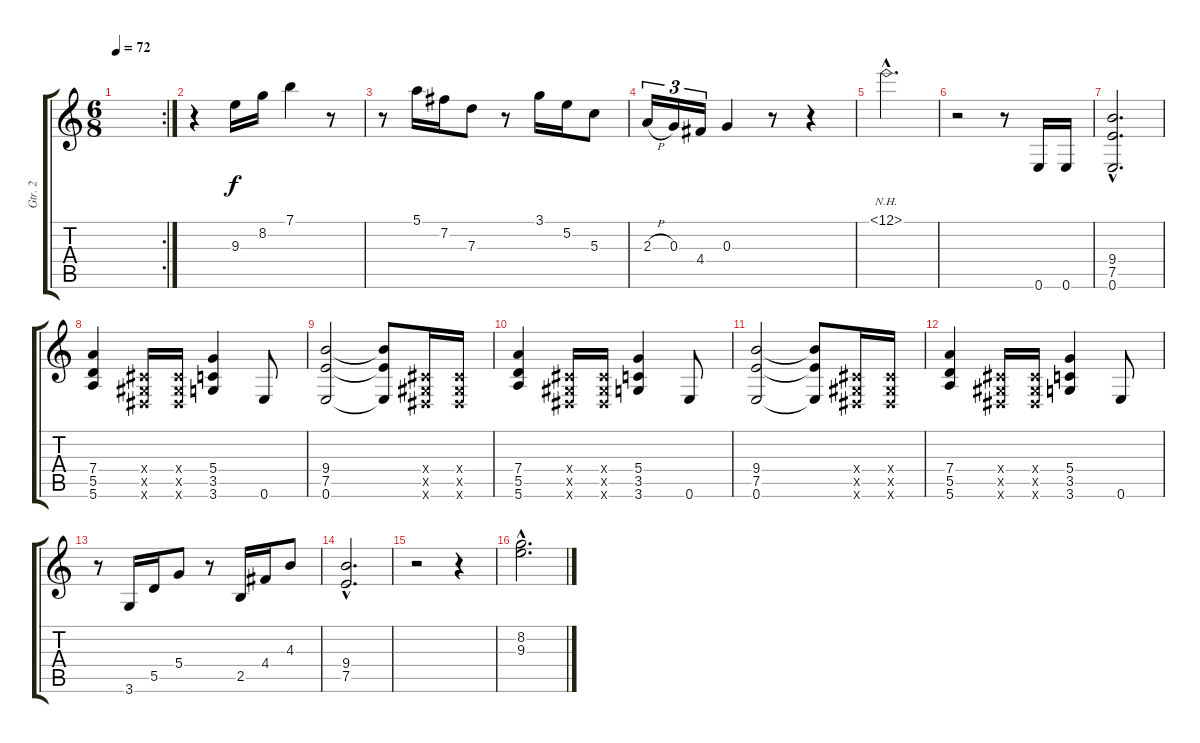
\track ("Gtr. 2" "Gtr. 2") {instrument acousticguitarnylon}
\staff {score tabs}
\tuning (E4 B3 G3 D3 A2 E2) {hide}
\rc 2
\ts (6 8)
\tempo 72
\clef g2
\ks c
|
r.4 9.3.16 8.2.16 7.1.4 r.8 |
r.8 5.1.16 7.2.16 7.3.8 r.8 3.1.16 5.2.16 5.3.8 |
2.3{h}.16{tu (3 2)} 0.3.16{tu (3 2)} 4.4.16{tu (3 2)} 0.3.4 r.8 r.4 |
12.1{nh hac}.2{d} |
r.2{instrument overdrivenguitar} r.8 0.6.16 0.6.16 |
(9.4{hac} 7.5{hac} 0.6{hac}).2{d} |
(7.4 5.5 5.6).4 (-1.4{x} -1.5{x} -1.6{x}).16 (-1.4{x} -1.5{x} -1.6{x}).16 (5.4 3.5 3.6).4 0.6.8 |
(9.4 7.5 0.6).2 (9.4{t} 7.5{t} 0.6{t}).8 (-1.4{x} -1.5{x} -1.6{x}).16 (-1.4{x} -1.5{x} -1.6{x}).16 |
(7.4 5.5 5.6).4 (-1.4{x} -1.5{x} -1.6{x}).16 (-1.4{x} -1.5{x} -1.6{x}).16 (5.4 3.5 3.6).4 0.6.8 |
(9.4 7.5 0.6).2 (9.4{t} 7.5{t} 0.6{t}).8 (-1.4{x} -1.5{x} -1.6{x}).16 (-1.4{x} -1.5{x} -1.6{x}).16 |
(7.4 5.5 5.6).4 (-1.4{x} -1.5{x} -1.6{x}).16 (-1.4{x} -1.5{x} -1.6{x}).16 (5.4 3.5 3.6).4 0.6.8 |
r.8 3.6.16 5.5.16 5.4.8 r.8 2.5.16 4.4.16 4.3.8 |
(9.4{hac} 7.5{hac}).2{d} |
r.2 r.4 |
(8.2{hac} 9.3{hac}).2{d}
